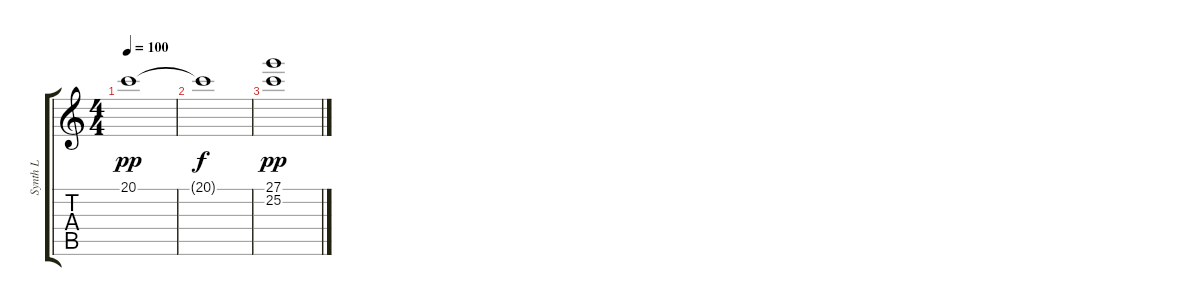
\track ("Synth L" "Synth L") {instrument stringensemble1}
\staff {score tabs}
\tuning (E4 B3 G3 D3 A2 E2) {hide}
\ts (4 4)
\tempo 100
\clef g2
\ks c
20.1.1{dy pp} |
20.1{t}.1{dy f} |
(27.1 25.2).1{dy pp}
